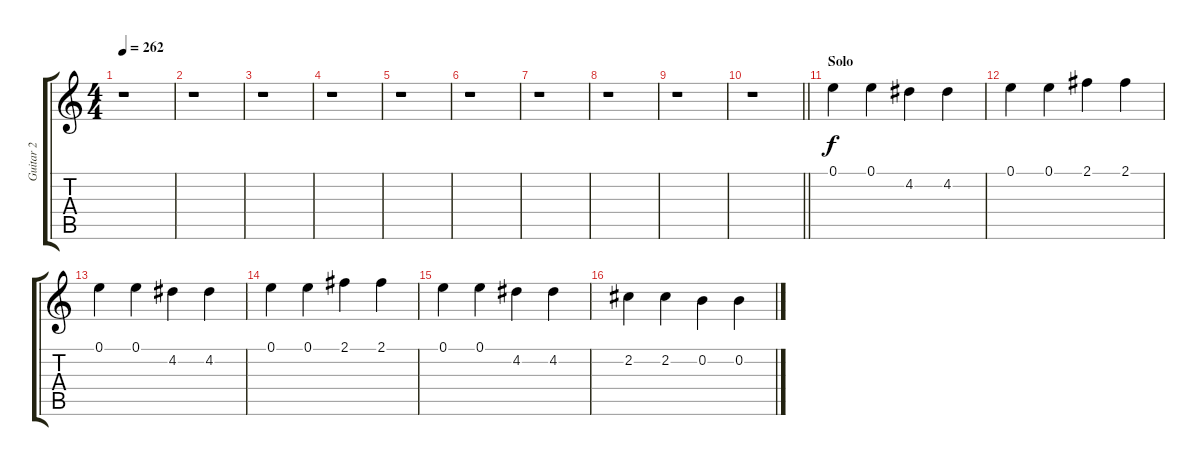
\track ("Guitar 2" "Guitar 2") {instrument distortionguitar}
\staff {score tabs}
\tuning (E4 B3 G3 D3 A2 E2) {hide}
\ts (4 4)
\tempo 262
\clef g2
\ks c
r.1{dy f} |
r.1 |
r.1 |
r.1 |
r.1 |
r.1 |
r.1 |
r.1 |
r.1 |
\barLineRight lightlight
r.1 |
\section ("" "Solo")
0.1.4 0.1.4 4.2.4 4.2.4 |
0.1.4 0.1.4 2.1.4 2.1.4 |
0.1.4 0.1.4 4.2.4 4.2.4 |
0.1.4 0.1.4 2.1.4 2.1.4 |
0.1.4 0.1.4 4.2.4 4.2.4 |
2.2.4 2.2.4 0.2.4 0.2.4
